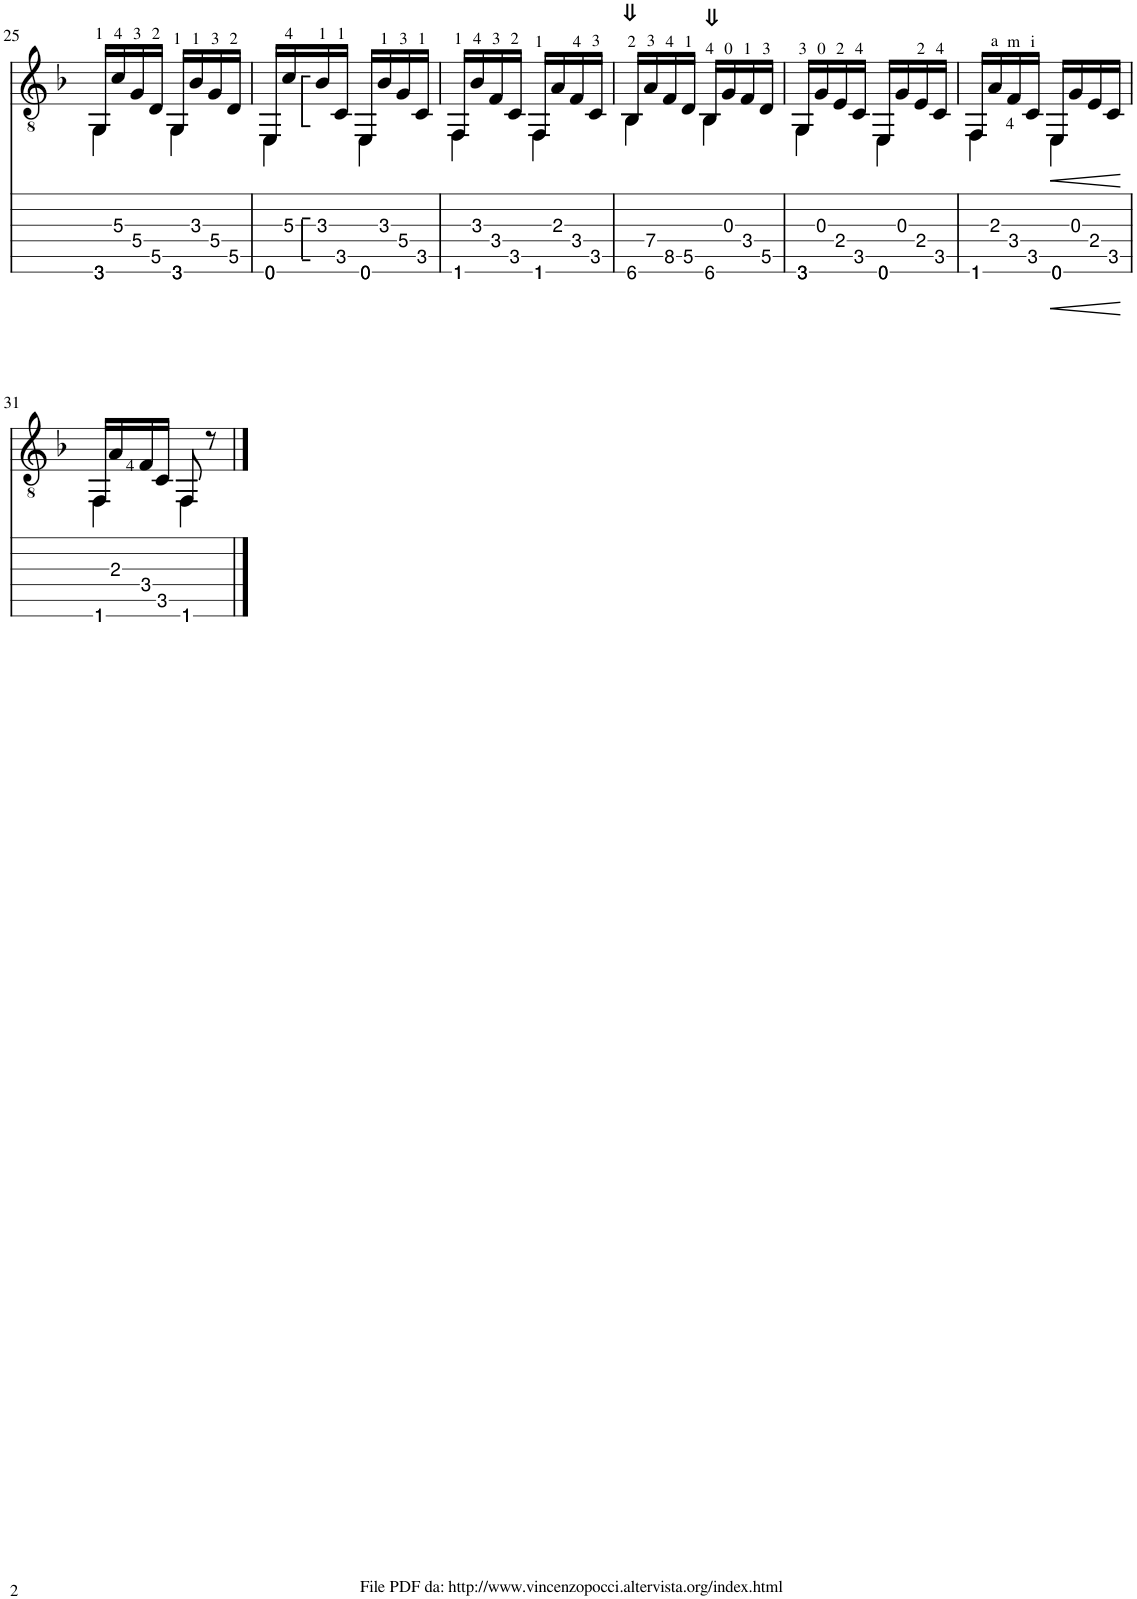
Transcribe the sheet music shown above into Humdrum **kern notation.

**kern	**kern	**dynam
*part1	*part1	*part1
*staff2	*staff1	*staff1/2
*I"Guitar	*	*
*I'Guit.	*	*
!!LO:PB:g=z
*	*clefGv2	*
*k[b-]	*k[b-]	*
*M2/4	*M2/4	*
=25	=25	=25
*^	*^	*
16GGLL	4GG	16GG/LL	4GG\	.
16cJ	.	16c/	.	.
16GL	.	16G/	.	.
16DJJ	.	16D/JJ	.	.
16GGLL	4GG	16GG/LL	4GG\	.
16B-J	.	16B-/	.	.
16GL	.	16G/	.	.
16DJJ	.	16D/JJ	.	.
=26	=26	=26	=26	=26
16EELL	4EE	16EE/LL	4EE\	.
16cJ	.	16c/	.	.
16B-L	.	16B-/	.	.
16CJJ	.	16C/JJ	.	.
16EELL	4EE	16EE/LL	4EE\	.
16B-J	.	16B-/	.	.
16GL	.	16G/	.	.
16CJJ	.	16C/JJ	.	.
=27	=27	=27	=27	=27
16FFLL	4FF	16FF/LL	4FF\	.
16B-J	.	16B-/	.	.
16FL	.	16F/	.	.
16CJJ	.	16C/JJ	.	.
16FFLL	4FF	16FF/LL	4FF\	.
16AJ	.	16A/	.	.
16FL	.	16F/	.	.
16CJJ	.	16C/JJ	.	.
=28	=28	=28	=28	=28
!	!	!LO:TX:a:B:t=⇓	!	!
16BB-LL	4BB-	16BB-/LL	4BB-\	.
16AJ	.	16A/	.	.
16FL	.	16F/	.	.
16DJJ	.	16D/JJ	.	.
!	!	!LO:TX:a:B:t=⇓	!	!
16BB-LL	4BB-	16BB-/LL	4BB-\	.
16GJ	.	16G/	.	.
16FL	.	16F/	.	.
16DJJ	.	16D/JJ	.	.
=29	=29	=29	=29	=29
16GGLL	4GG	16GG/LL	4GG\	.
16GJ	.	16G/	.	.
16EL	.	16E/	.	.
16CJJ	.	16C/JJ	.	.
16EELL	4EE	16EE/LL	4EE\	.
16GJ	.	16G/	.	.
16EL	.	16E/	.	.
16CJJ	.	16C/JJ	.	.
=30	=30	=30	=30	=30
16FFLL	4FF	16FF/LL	4FF\	.
16AJ	.	16A/	.	.
16FL	.	16F/	.	.
16CJJ	.	16C/JJ	.	.
!	!	!	!	!LO:HP:b
16EELL	4EE	16EE/LL	4EE\	<
16GJ	.	16G/	.	.
16EL	.	16E/	.	.
16CJJ	.	16C/JJ	.	.
*v	*v	*	*	*
*	*v	*v	*
.	.	[
!!LO:LB:g=z
=31	=31	=31
*^	*^	*
16FFLL	4FF	16FF/LL	4FF\	.
16AJ	.	16A/	.	.
16FL	.	16F/	.	.
16CJJ	.	16C/JJ	.	.
8FF	4FF	8FF/	4FF\	.
8r	.	8r	.	.
*v	*v	*	*	*
*	*v	*v	*
==	==	==
*-	*-	*-
